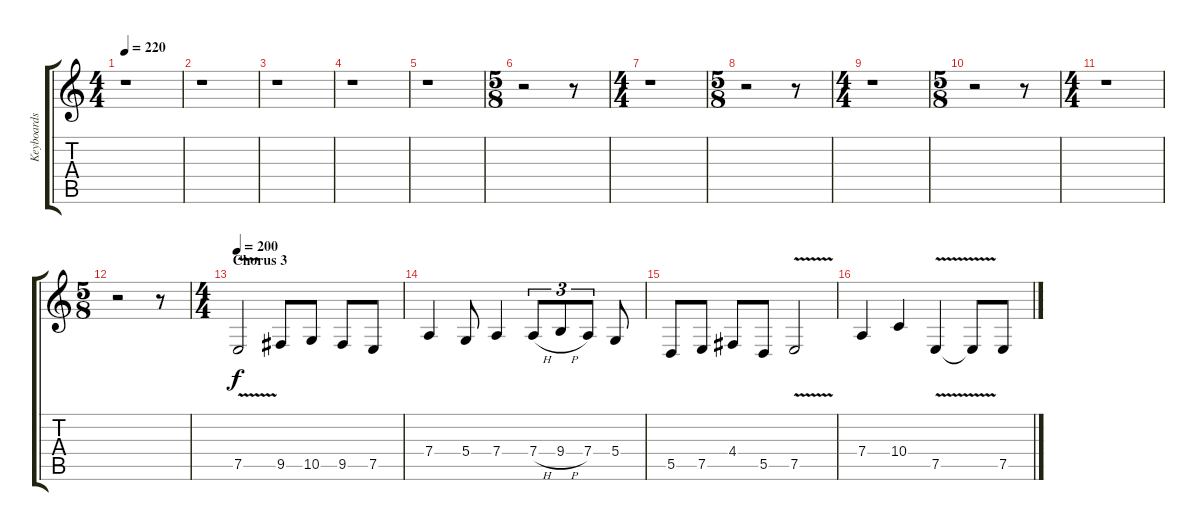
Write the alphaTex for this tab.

\track ("Keyboards" "Keyboards") {instrument harpsichord}
\staff {score tabs}
\tuning (E4 B3 G3 D3 A2 E2) {hide}
\ts (4 4)
\tempo 220
\clef g2
\ks c
r.1{dy f} |
r.1 |
r.1 |
r.1 |
r.1 |
\ts (5 8)
r.2 r.8 |
\ts (4 4)
r.1 |
\ts (5 8)
r.2 r.8 |
\ts (4 4)
r.1 |
\ts (5 8)
r.2 r.8 |
\ts (4 4)
r.1 |
\ts (5 8)
r.2 r.8 |
\ts (4 4)
\section ("" "Chorus 3")
\tempo 200
7.5{v}.2 9.5.8 10.5.8 9.5.8 7.5.8 |
7.4.4 5.4.8 7.4.4 7.4{h}.8{tu (3 2)} 9.4{h}.8{tu (3 2)} 7.4.8{tu (3 2)} 5.4.8 |
5.5.8 7.5.8 4.4.8 5.5.8 7.5{v}.2 |
7.4.4 10.4.4 7.5{v}.4 7.5{t}.8 7.5.8
